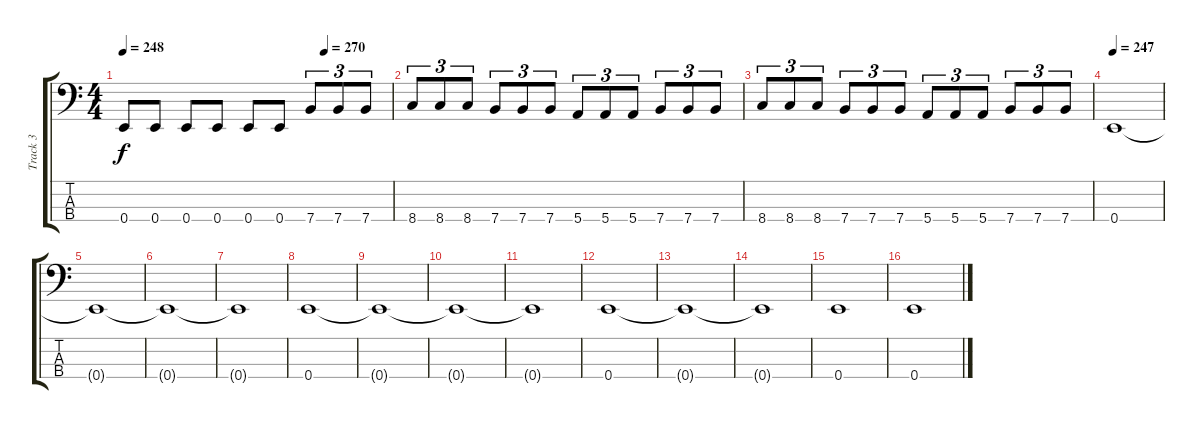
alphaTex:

\track ("Track 3" "Track 3") {instrument electricbasspick}
\staff {score tabs}
\tuning (G2 D2 A1 E1) {hide}
\ts (4 4)
\tempo 248
\tempo (270 0.75)
\clef f4
\ks c
0.4.8{dy f} 0.4.8 0.4.8 0.4.8 0.4.8 0.4.8 7.4.8{tu (3 2)} 7.4.8{tu (3 2)} 7.4.8{tu (3 2)} |
8.4.8{tu (3 2)} 8.4.8{tu (3 2)} 8.4.8{tu (3 2)} 7.4.8{tu (3 2)} 7.4.8{tu (3 2)} 7.4.8{tu (3 2)} 5.4.8{tu (3 2)} 5.4.8{tu (3 2)} 5.4.8{tu (3 2)} 7.4.8{tu (3 2)} 7.4.8{tu (3 2)} 7.4.8{tu (3 2)} |
8.4.8{tu (3 2)} 8.4.8{tu (3 2)} 8.4.8{tu (3 2)} 7.4.8{tu (3 2)} 7.4.8{tu (3 2)} 7.4.8{tu (3 2)} 5.4.8{tu (3 2)} 5.4.8{tu (3 2)} 5.4.8{tu (3 2)} 7.4.8{tu (3 2)} 7.4.8{tu (3 2)} 7.4.8{tu (3 2)} |
\tempo 247
0.4.1 |
0.4{t}.1 |
0.4{t}.1 |
0.4{t}.1 |
0.4.1 |
0.4{t}.1 |
0.4{t}.1 |
0.4{t}.1 |
0.4.1 |
0.4{t}.1 |
0.4{t}.1 |
0.4.1 |
0.4.1
